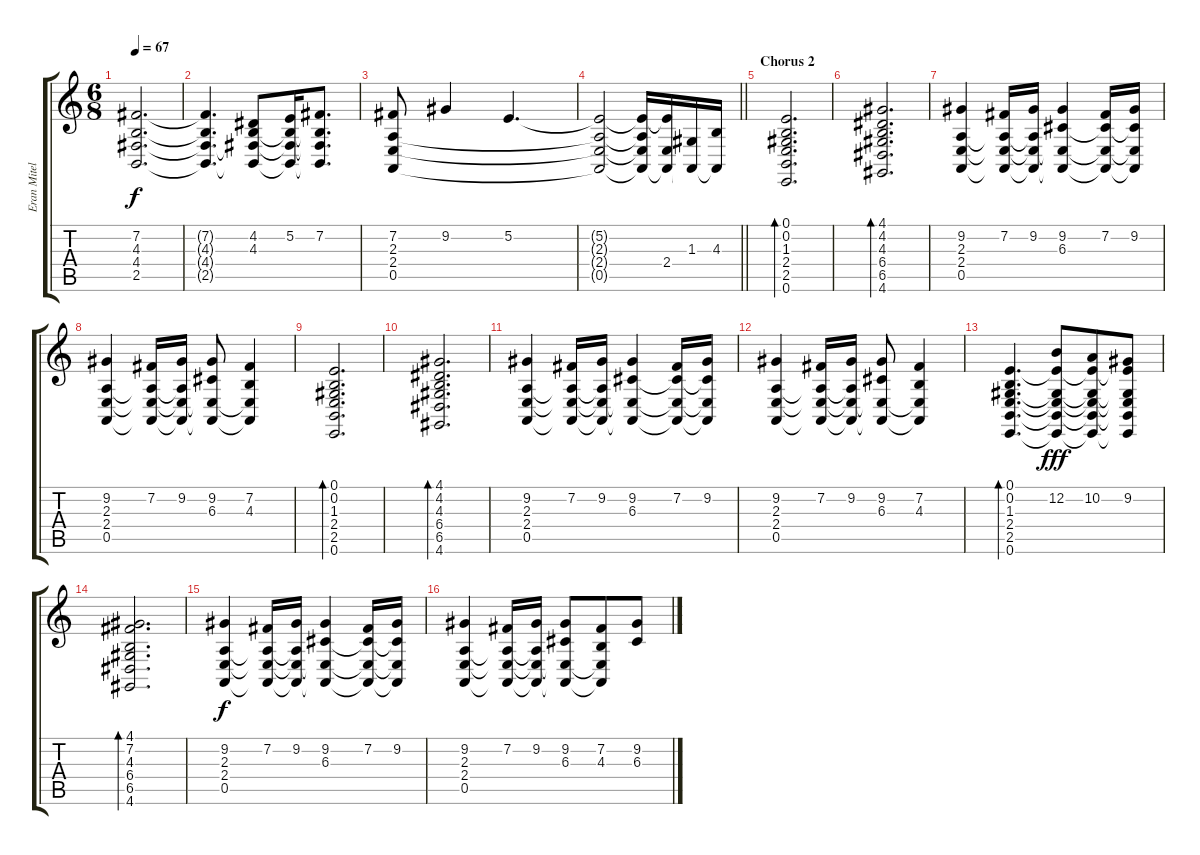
\track ("Eran Mitelman (Piano)" "Eran Mitel") {instrument acousticgrandpiano}
\staff {score tabs}
\tuning (E4 B3 G3 D3 A2 E2) {hide}
\ts (6 8)
\tempo 67
\clef g2
\ks c
(7.2 4.3 4.4 2.5).2{d dy f} |
(7.2{t} 4.3{t} 4.4{t} 2.5{t}).4{d} (4.2 4.3 4.4{t} 2.5{t}).8 (5.2 4.3{t} 4.4{t} 2.5{t}).16 (7.2 4.3{t} 4.4{t} 2.5{t}).8{d} |
(7.2 2.3 2.4 0.5).8 9.2.4 5.2.4{d} |
\barLineRight lightlight
(5.2{t} 2.3{t} 2.4{t} 0.5{t}).2 (5.2{t} 2.3{t} 2.4{t} 0.5{t}).16 (5.2{t} 2.4 0.5{t}).16 (1.3 0.5{t}).16 (4.3 0.5{t}).16 |
\section ("" "Chorus 2")
(0.1 0.2 1.3 2.4 2.5 0.6).2{d bd 60 volume 10} |
(4.1 4.2 4.3 6.4 6.5 4.6).2{d bd 60} |
(9.2 2.3 2.4 0.5).4 (7.2 2.3{t} 2.4{t} 0.5{t}).16 (9.2 2.3{t} 2.4{t} 0.5{t}).16 (9.2 6.3 2.4{t} 0.5{t}).4 (7.2 6.3{t} 2.4{t} 0.5{t}).16 (9.2 6.3{t} 2.4{t} 0.5{t}).16 |
(9.2 2.3 2.4 0.5).4 (7.2 2.3{t} 2.4{t} 0.5{t}).16 (9.2 2.3{t} 2.4{t} 0.5{t}).16 (9.2 6.3 2.4{t} 0.5{t}).8 (7.2 4.3 2.4{t} 0.5{t}).4 |
(0.1 0.2 1.3 2.4 2.5 0.6).2{d bd 60} |
(4.1 4.2 4.3 6.4 6.5 4.6).2{d bd 60} |
(9.2 2.3 2.4 0.5).4 (7.2 2.3{t} 2.4{t} 0.5{t}).16 (9.2 2.3{t} 2.4{t} 0.5{t}).16 (9.2 6.3 2.4{t} 0.5{t}).4 (7.2 6.3{t} 2.4{t} 0.5{t}).16 (9.2 6.3{t} 2.4{t} 0.5{t}).16 |
(9.2 2.3 2.4 0.5).4 (7.2 2.3{t} 2.4{t} 0.5{t}).16 (9.2 2.3{t} 2.4{t} 0.5{t}).16 (9.2 6.3 2.4{t} 0.5{t}).8 (7.2 4.3 2.4{t} 0.5{t}).4 |
(0.1 0.2 1.3 2.4 2.5 0.6).4{d bd 60} (0.1{t} 12.2 1.3{t} 2.4{t} 2.5{t} 0.6{t}).8{dy fff} (0.1{t} 10.2 1.3{t} 2.4{t} 2.5{t} 0.6{t}).8 (0.1{t} 9.2 1.3{t} 2.4{t} 2.5{t} 0.6{t}).8 |
(4.1 7.2 4.3 6.4 6.5 4.6).2{d bd 60} |
(9.2 2.3 2.4 0.5).4{dy f} (7.2 2.3{t} 2.4{t} 0.5{t}).16 (9.2 2.3{t} 2.4{t} 0.5{t}).16 (9.2 6.3 2.4{t} 0.5{t}).4 (7.2 6.3{t} 2.4{t} 0.5{t}).16 (9.2 6.3{t} 2.4{t} 0.5{t}).16 |
(9.2 2.3 2.4 0.5).4 (7.2 2.3{t} 2.4{t} 0.5{t}).16 (9.2 2.3{t} 2.4{t} 0.5{t}).16 (9.2 6.3 2.4{t} 0.5{t}).8 (7.2 4.3 2.4{t} 0.5{t}).8 (9.2 6.3).8
